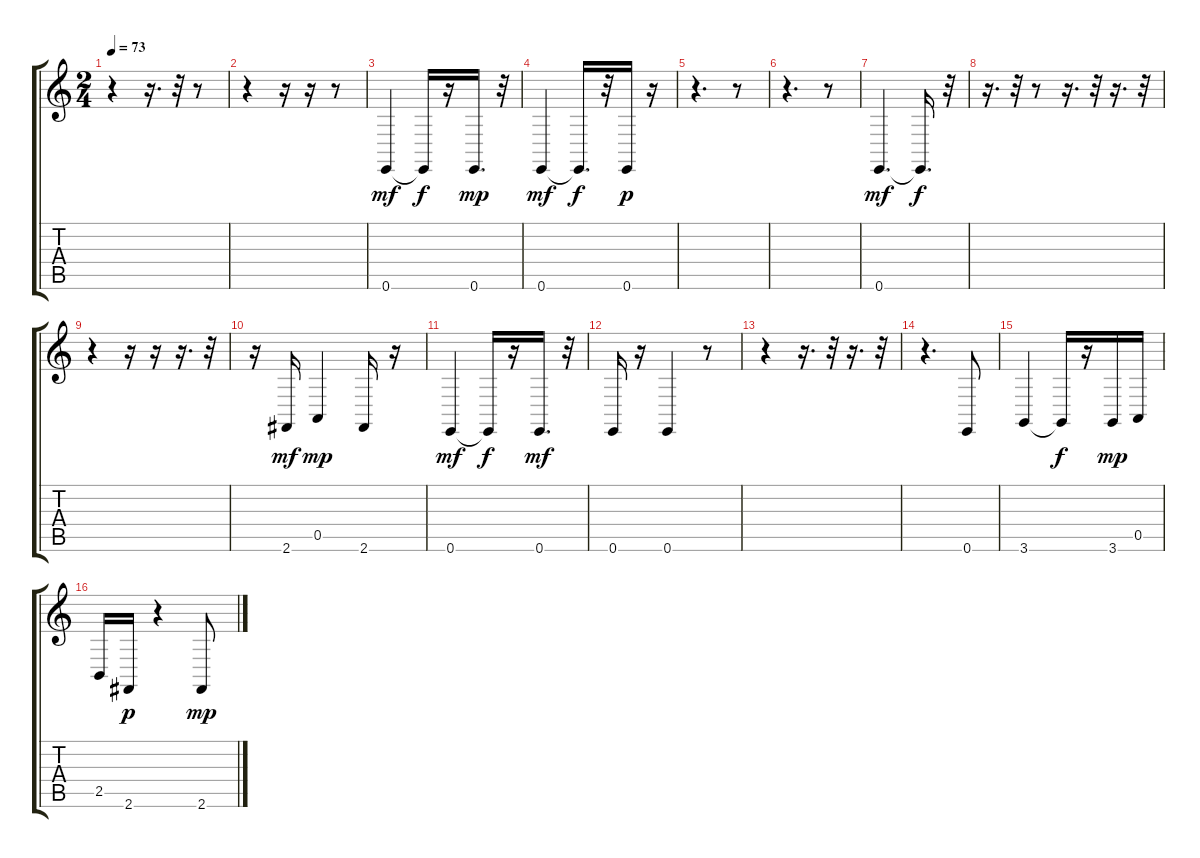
\track "" {instrument stringensemble1}
\staff {score tabs}
\tuning (E4 B3 G3 D3 A2 E2) {hide}
\ts (2 4)
\tempo 73
\clef g2
\ks c
r.4{dy f} r.16{d} r.32 r.8 |
r.4 r.16 r.16 r.8 |
0.6.4{dy mf} 0.6{t}.16{dy f} r.16 0.6.16{d dy mp} r.32 |
0.6.4{dy mf} 0.6{t}.16{d dy f} r.32 0.6.16{dy p} r.16 |
r.4{d} r.8 |
r.4{d} r.8 |
0.6.4{d dy mf} 0.6{t}.16{d dy f} r.32 |
r.16{d} r.32 r.8 r.16{d} r.32 r.16{d} r.32 |
r.4 r.16 r.16 r.16{d} r.32 |
r.16 2.6.16{dy mf} 0.5.4{dy mp} 2.6.16 r.16 |
0.6.4{dy mf} 0.6{t}.16{dy f} r.16 0.6.16{d dy mf} r.32 |
0.6.16 r.16 0.6.4 r.8 |
r.4 r.16{d} r.32 r.16{d} r.32 |
r.4{d} 0.6.8 |
3.6.4 3.6{t}.16{dy f} r.16 3.6.16{dy mp} 0.5.16 |
2.5.16 2.6.16{dy p} r.4 2.6.8{dy mp}
